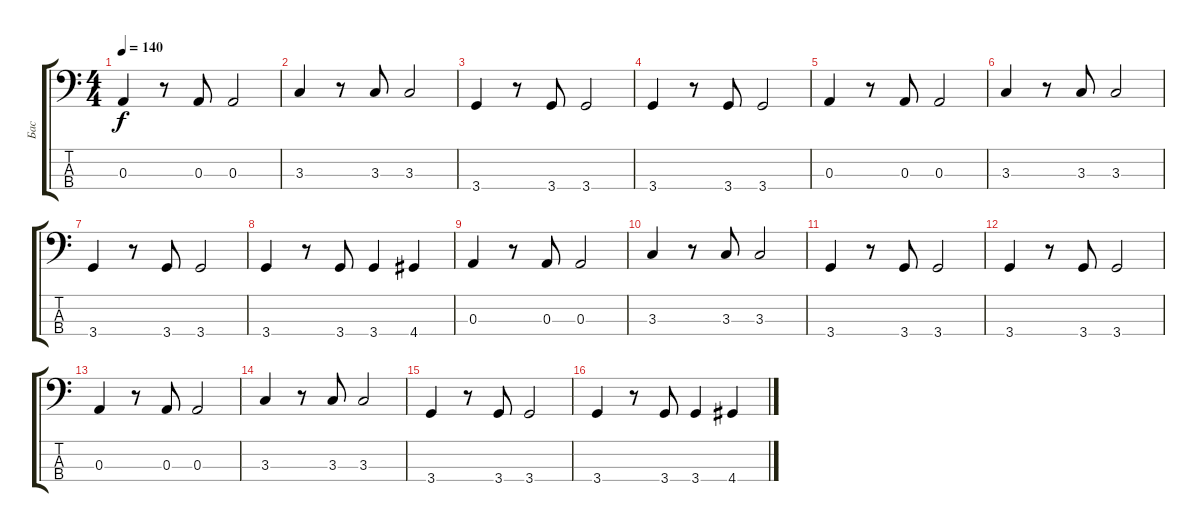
\track ("Бас" "Бас") {instrument electricbassfinger}
\staff {score tabs}
\tuning (G2 D2 A1 E1) {hide}
\ts (4 4)
\tempo 140
\clef f4
\ks c
0.3.4{dy f} r.8 0.3.8 0.3.2 |
3.3.4 r.8 3.3.8 3.3.2 |
3.4.4 r.8 3.4.8 3.4.2 |
3.4.4 r.8 3.4.8 3.4.2 |
0.3.4 r.8 0.3.8 0.3.2 |
3.3.4 r.8 3.3.8 3.3.2 |
3.4.4 r.8 3.4.8 3.4.2 |
3.4.4 r.8 3.4.8 3.4.4 4.4.4 |
0.3.4 r.8 0.3.8 0.3.2 |
3.3.4 r.8 3.3.8 3.3.2 |
3.4.4 r.8 3.4.8 3.4.2 |
3.4.4 r.8 3.4.8 3.4.2 |
0.3.4 r.8 0.3.8 0.3.2 |
3.3.4 r.8 3.3.8 3.3.2 |
3.4.4 r.8 3.4.8 3.4.2 |
3.4.4 r.8 3.4.8 3.4.4 4.4.4
